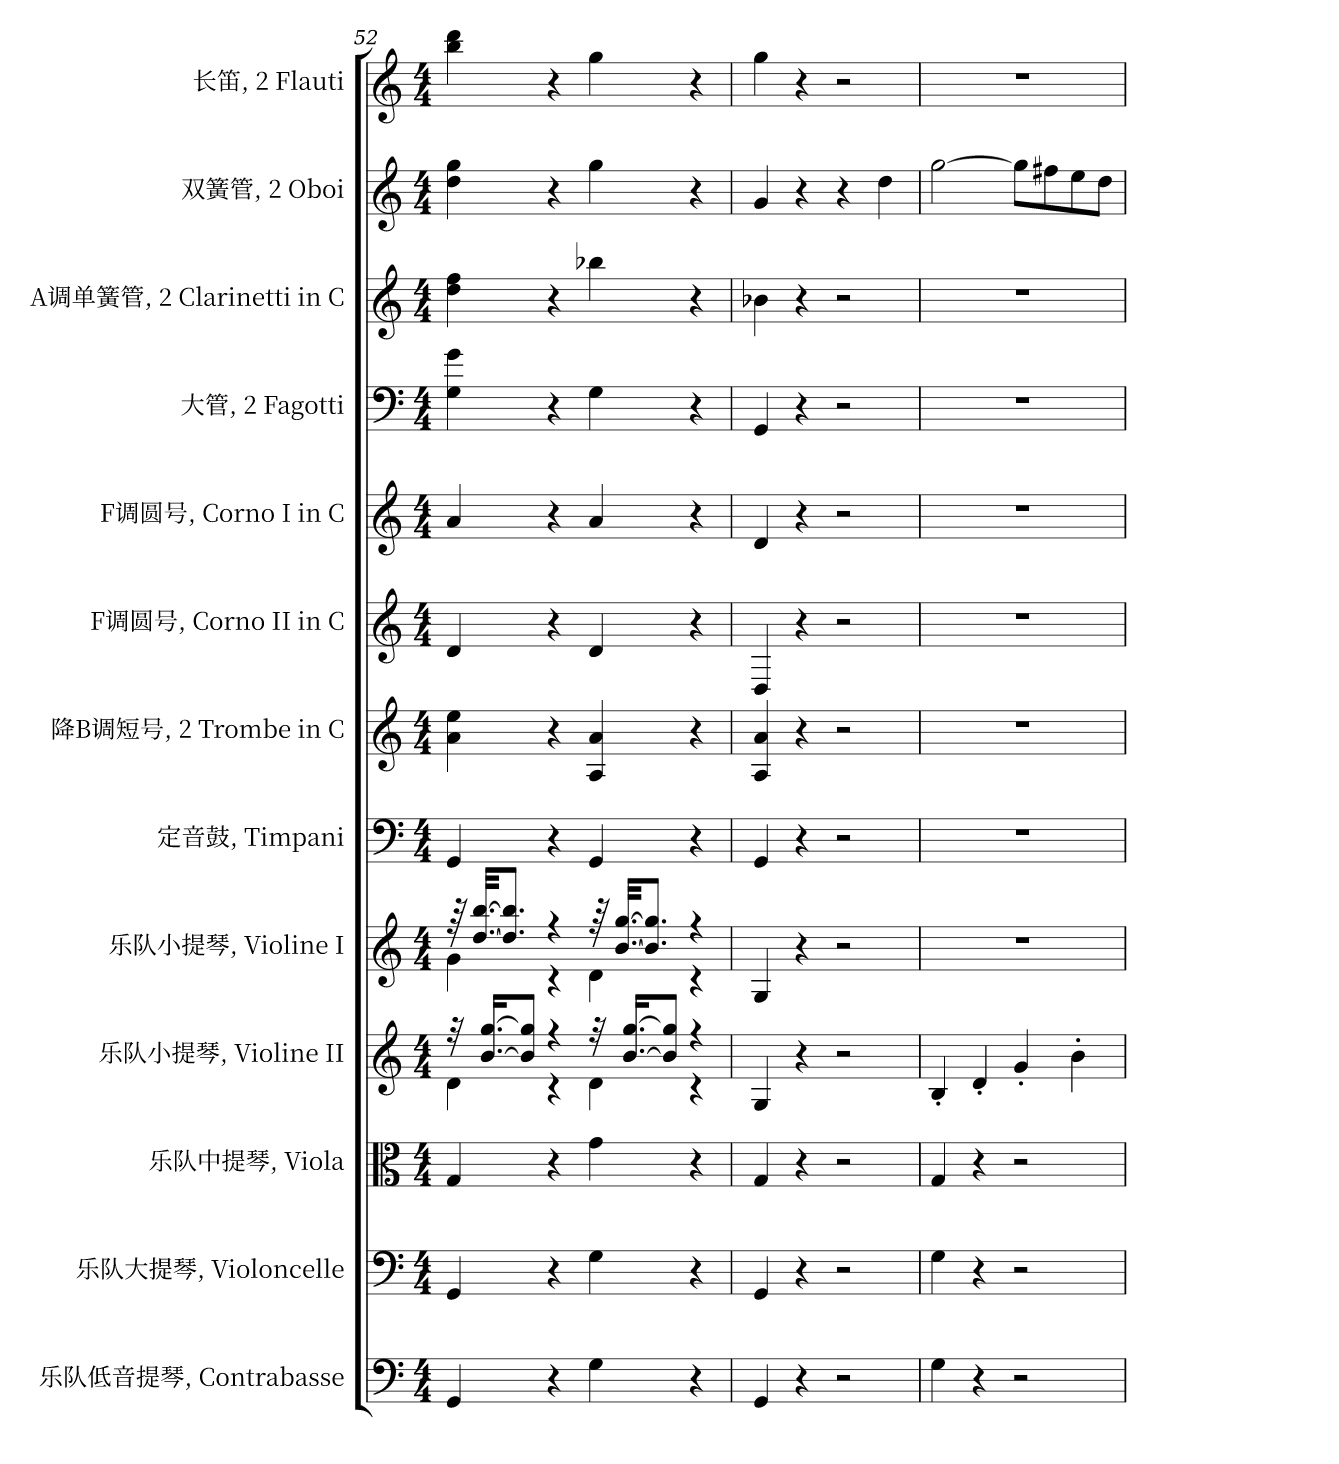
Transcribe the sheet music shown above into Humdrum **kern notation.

**kern	**kern	**kern	**kern	**kern	**kern	**kern	**kern	**kern	**kern	**kern	**kern	**kern
*part13	*part12	*part11	*part10	*part9	*part8	*part7	*part6	*part5	*part4	*part3	*part2	*part1
*staff13	*staff12	*staff11	*staff10	*staff9	*staff8	*staff7	*staff6	*staff5	*staff4	*staff3	*staff2	*staff1
*I"乐队低音提琴, Contrabasse	*I"乐队大提琴, Violoncelle	*I"乐队中提琴, Viola	*I"乐队小提琴, Violine II	*I"乐队小提琴, Violine I	*I"定音鼓, Timpani	*I"降B调短号, 2 Trombe in C	*I"F调圆号, Corno II in C	*I"F调圆号, Corno I in C	*I"大管, 2 Fagotti	*I"A调单簧管, 2 Clarinetti in C	*I"双簧管, 2 Oboi	*I"长笛, 2 Flauti
*I'Cbs.	*	*	*	*	*I'Timp.	*	*	*	*	*I'A Cl.	*I'Ob.	*I'Fl.
!!LO:PB:g=z
*clefF4	*clefF4	*clefC3	*clefG2	*clefG2	*clefF4	*clefG2	*clefG2	*clefG2	*clefF4	*clefG2	*clefG2	*clefG2
*ITrd7c12	*	*	*	*	*	*ITrd1c2	*ITrd4c7	*ITrd4c7	*	*ITrd2c3	*	*
*k[]	*k[]	*k[]	*k[]	*k[]	*k[]	*k[b-e-]	*k[b-]	*k[b-]	*k[]	*k[f#c#g#]	*k[]	*k[]
*M4/4	*M4/4	*M4/4	*M4/4	*M4/4	*M4/4	*M4/4	*M4/4	*M4/4	*M4/4	*M4/4	*M4/4	*M4/4
*MM198	*MM198	*MM198	*MM198	*MM198	*MM198	*MM198	*MM198	*MM198	*MM198	*MM198	*MM198	*MM198
=52	=52	=52	=52	=52	=52	=52	=52	=52	=52	=52	=52	=52
*	*	*	*^	*^	*	*	*	*	*	*	*	*
4GGG/	4GG/	4G/	32r	4d\	64r	4g\	4GG/	4g\ 4dd\	4G/	4d/	4G\ 4g\	4b\ 4dd\	4dd\ 4gg\	4bb\ 4ddd\
.	.	.	.	.	[32.dd/ [32.bb/KKL	.	.	.	.	.	.	.	.	.
.	.	.	[16.b/ [16.gg/KL	.	.	.	.	.	.	.	.	.	.	.
.	.	.	.	.	8.dd/] 8.bb/]J	.	.	.	.	.	.	.	.	.
.	.	.	8b/] 8gg/]J	.	.	.	.	.	.	.	.	.	.	.
4r	4r	4r	4r	4r	4r	4r	4r	4r	4r	4r	4r	4r	4r	4r
*	*	*	*	*	*	*	*	*	*	*	*	*	*	*MM213
4GG\	4G\	4g\	32r	4d\	64r	4d\	4GG/	4G/ 4g/	4G/	4d/	4G\	4ggn\	4gg\	4gg\
.	.	.	.	.	[32.b/ [32.gg/KKL	.	.	.	.	.	.	.	.	.
.	.	.	[16.b/ [16.gg/KL	.	.	.	.	.	.	.	.	.	.	.
.	.	.	.	.	8.b/] 8.gg/]J	.	.	.	.	.	.	.	.	.
.	.	.	8b/] 8gg/]J	.	.	.	.	.	.	.	.	.	.	.
4r	4r	4r	4r	4r	4r	4r	4r	4r	4r	4r	4r	4r	4r	4r
*	*	*	*v	*v	*	*	*	*	*	*	*	*	*	*
*	*	*	*	*v	*v	*	*	*	*	*	*	*	*
=53	=53	=53	=53	=53	=53	=53	=53	=53	=53	=53	=53	=53
*	*	*	*	*	*	*	*	*	*	*	*	*MM198
4GGG/	4GG/	4G/	4G/	4G/	4GG/	4G/ 4g/	4GG/	4G/	4GG/	4gn\	4g/	4gg\
4r	4r	4r	4r	4r	4r	4r	4r	4r	4r	4r	4r	4r
*	*	*	*	*	*	*	*	*	*	*	*	*MM170
2r	2r	2r	2r	2r	2r	2r	2r	2r	2r	2r	4r	2r
.	.	.	.	.	.	.	.	.	.	.	4dd\	.
=54	=54	=54	=54	=54	=54	=54	=54	=54	=54	=54	=54	=54
*	*	*	*	*	*	*	*	*	*	*	*	*MM188
4GG\	4G\	4G/	4B'/	1r	1r	1r	1r	1r	1r	1r	[2gg\	1r
4r	4r	4r	4d'/	.	.	.	.	.	.	.	.	.
2r	2r	2r	4g'/	.	.	.	.	.	.	.	8gg\L]	.
.	.	.	.	.	.	.	.	.	.	.	8ff#X\	.
.	.	.	4b'\	.	.	.	.	.	.	.	8ee\	.
.	.	.	.	.	.	.	.	.	.	.	8dd\J	.
=	=	=	=	=	=	=	=	=	=	=	=	=
*-	*-	*-	*-	*-	*-	*-	*-	*-	*-	*-	*-	*-
